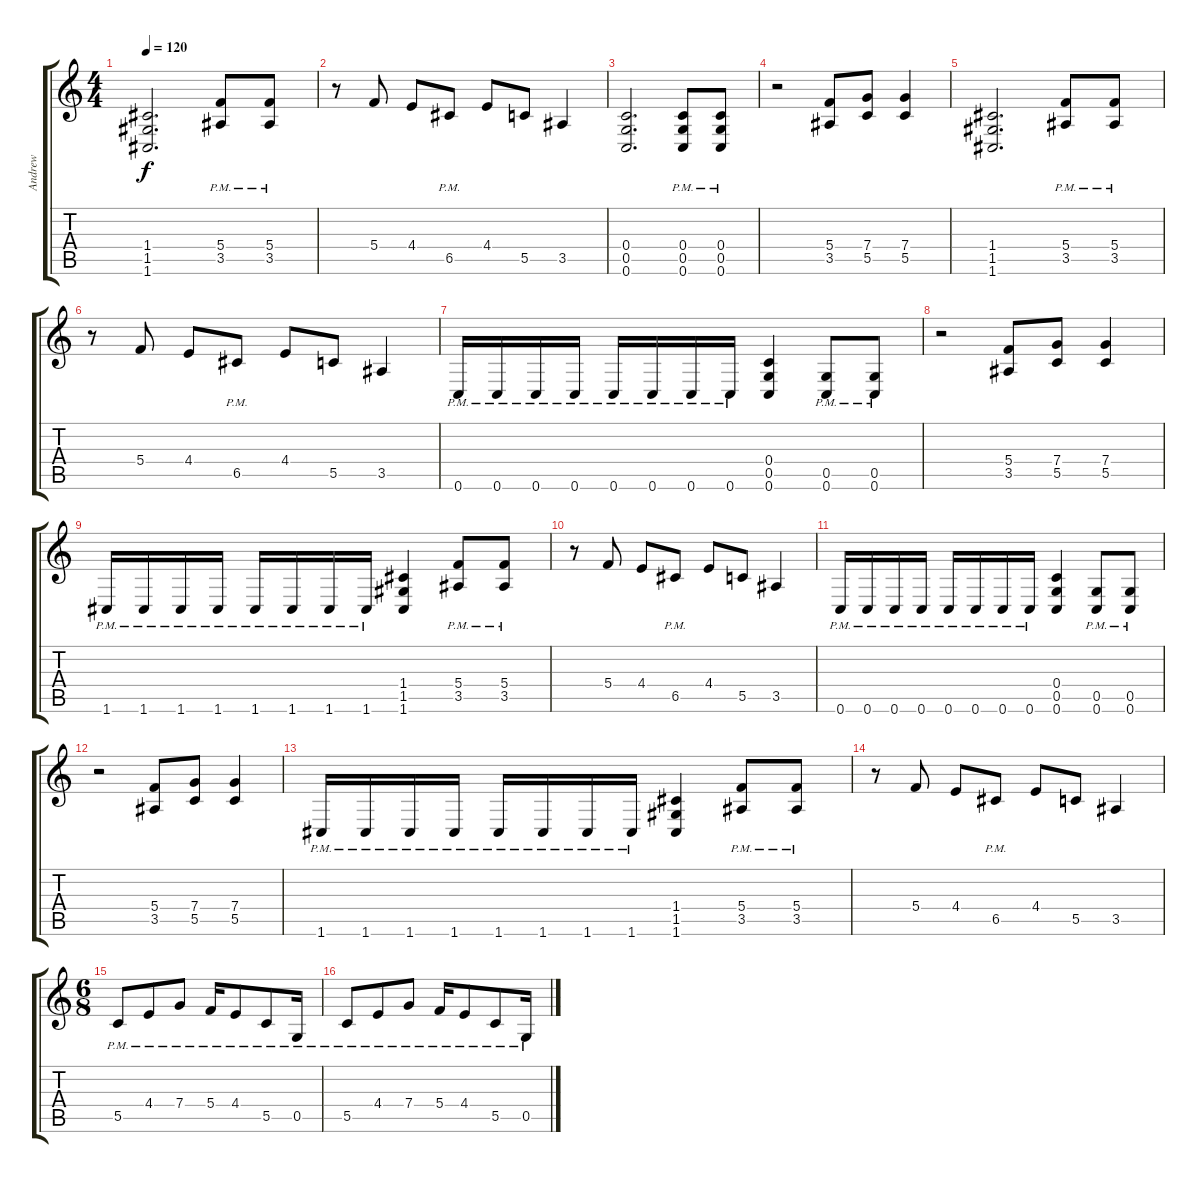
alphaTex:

\track ("Andrew" "Andrew") {instrument overdrivenguitar}
\staff {score tabs}
\tuning (D4 A3 F3 C3 G2 C2) {hide}
\ts (4 4)
\tempo 120
\clef g2
\ks c
(1.4 1.5 1.6).2{d dy f} (5.4{pm} 3.5{pm}).8 (5.4{pm} 3.5{pm}).8 |
r.8 5.4.8 4.4.8 6.5{pm}.8 4.4.8 5.5.8 3.5.4 |
(0.4 0.5 0.6).2{d} (0.4{pm} 0.5{pm} 0.6{pm}).8 (0.4{pm} 0.5{pm} 0.6{pm}).8 |
r.2 (5.4 3.5).8 (7.4 5.5).8 (7.4 5.5).4 |
(1.4 1.5 1.6).2{d} (5.4{pm} 3.5{pm}).8 (5.4{pm} 3.5{pm}).8 |
r.8 5.4.8 4.4.8 6.5{pm}.8 4.4.8 5.5.8 3.5.4 |
0.6{pm}.16 0.6{pm}.16 0.6{pm}.16 0.6{pm}.16 0.6{pm}.16 0.6{pm}.16 0.6{pm}.16 0.6{pm}.16 (0.4 0.5 0.6).4 (0.5{pm} 0.6{pm}).8 (0.5{pm} 0.6{pm}).8 |
r.2 (5.4 3.5).8 (7.4 5.5).8 (7.4 5.5).4 |
1.6{pm}.16 1.6{pm}.16 1.6{pm}.16 1.6{pm}.16 1.6{pm}.16 1.6{pm}.16 1.6{pm}.16 1.6{pm}.16 (1.4 1.5 1.6).4 (5.4{pm} 3.5{pm}).8 (5.4{pm} 3.5{pm}).8 |
r.8 5.4.8 4.4.8 6.5{pm}.8 4.4.8 5.5.8 3.5.4 |
0.6{pm}.16 0.6{pm}.16 0.6{pm}.16 0.6{pm}.16 0.6{pm}.16 0.6{pm}.16 0.6{pm}.16 0.6{pm}.16 (0.4 0.5 0.6).4 (0.5{pm} 0.6{pm}).8 (0.5{pm} 0.6{pm}).8 |
r.2 (5.4 3.5).8 (7.4 5.5).8 (7.4 5.5).4 |
1.6{pm}.16 1.6{pm}.16 1.6{pm}.16 1.6{pm}.16 1.6{pm}.16 1.6{pm}.16 1.6{pm}.16 1.6{pm}.16 (1.4 1.5 1.6).4 (5.4{pm} 3.5{pm}).8 (5.4{pm} 3.5{pm}).8 |
r.8 5.4.8 4.4.8 6.5{pm}.8 4.4.8 5.5.8 3.5.4 |
\ts (6 8)
5.5{pm}.8 4.4{pm}.8 7.4{pm}.8 5.4{pm}.16 4.4{pm}.8 5.5{pm}.8 0.5{pm}.16 |
5.5{pm}.8 4.4{pm}.8 7.4{pm}.8 5.4{pm}.16 4.4{pm}.8 5.5{pm}.8 0.5{pm}.16
